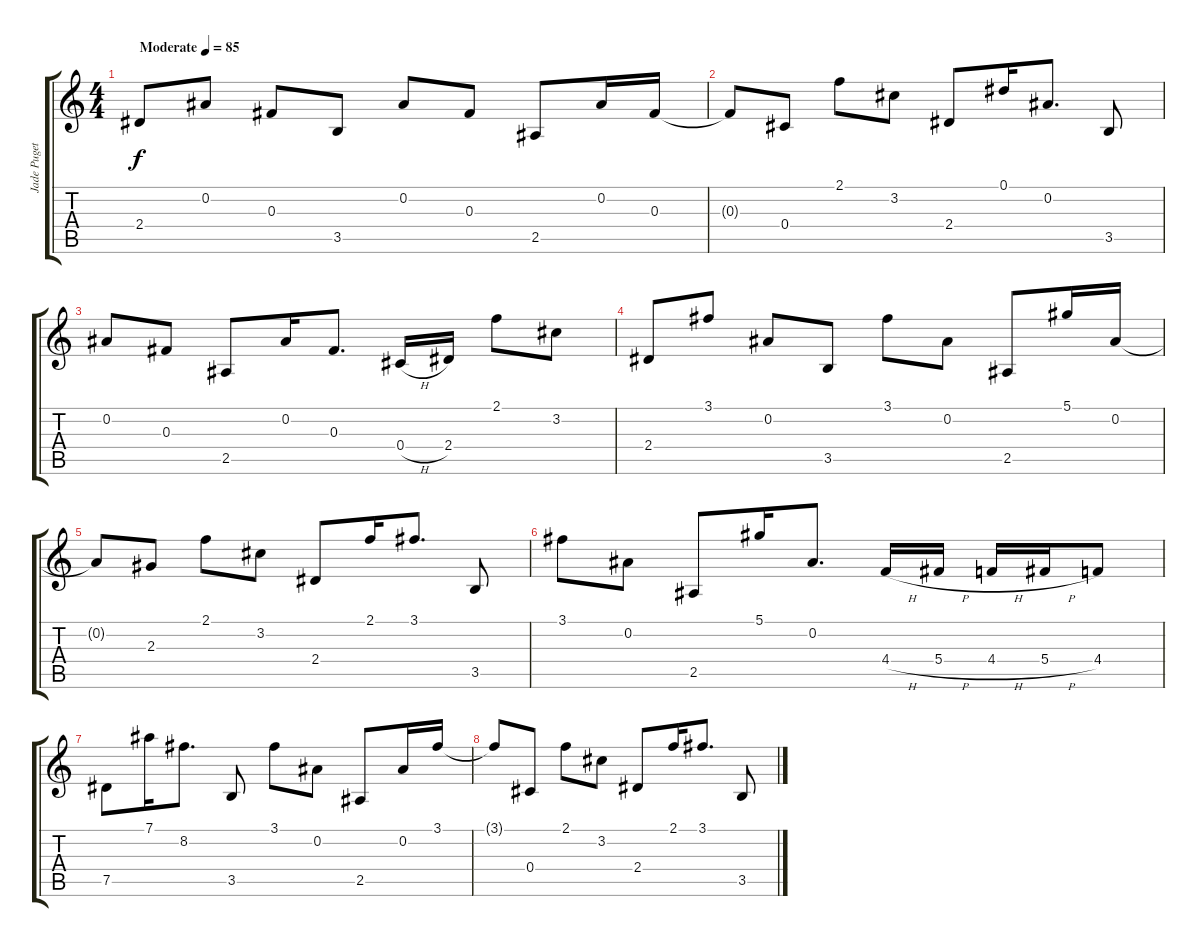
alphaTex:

\track ("Jade Puget" "Jade Puget") {instrument acousticguitarsteel}
\staff {score tabs}
\tuning (Eb4 Bb3 Gb3 Db3 Ab2 Eb2) {hide}
\ts (4 4)
\tempo (85 "Moderate")
\clef g2
\ks c
2.4.8{dy f instrument acousticguitarsteel} 0.2.8 0.3.8 3.5.8 0.2.8 0.3.8 2.5.8 0.2.16 0.3.16 |
0.3{t}.8 0.4.8 2.1.8 3.2.8 2.4.8 0.1.16 0.2.8{d} 3.5.8 |
0.2.8 0.3.8 2.5.8 0.2.16 0.3.8{d} 0.4{h}.16 2.4.16 2.1.8 3.2.8 |
2.4.8 3.1.8 0.2.8 3.5.8 3.1.8 0.2.8 2.5.8 5.1.16 0.2.16 |
0.2{t}.8 2.3.8 2.1.8 3.2.8 2.4.8 2.1.16 3.1.8{d} 3.5.8 |
3.1.8 0.2.8 2.5.8 5.1.16 0.2.8{d} 4.4{h}.16 5.4{h}.16 4.4{h}.16 5.4{h}.16 4.4.8 |
7.5.8 7.1.16 8.2.8{d} 3.5.8 3.1.8 0.2.8 2.5.8 0.2.16 3.1.16 |
3.1{t}.8 0.4.8 2.1.8 3.2.8 2.4.8 2.1.16 3.1.8{d} 3.5.8
